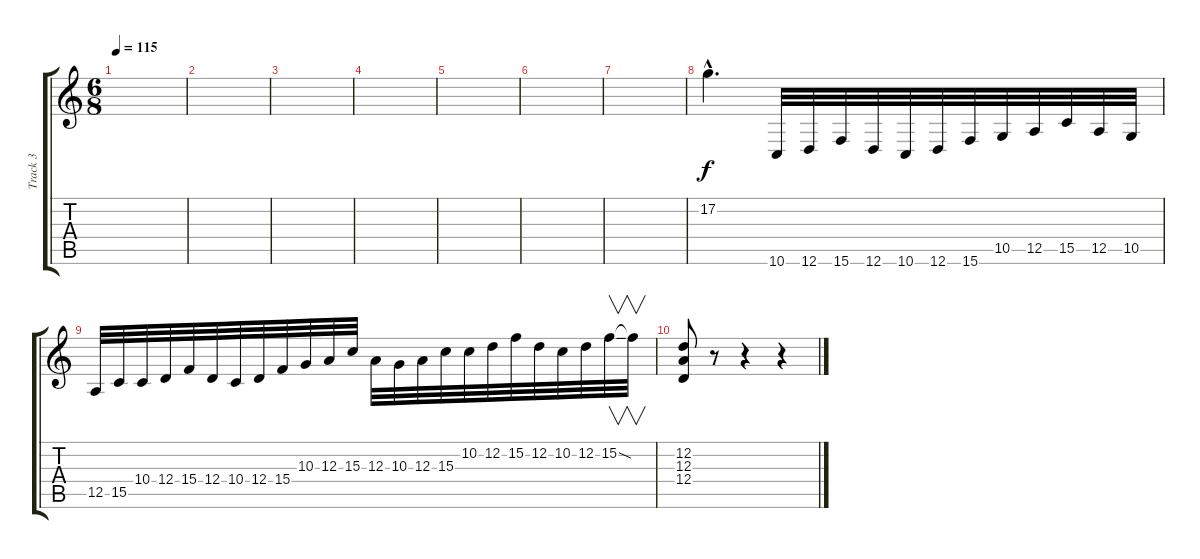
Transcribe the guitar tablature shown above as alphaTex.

\track ("Track 3" "Track 3") {instrument lead2sawtooth}
\staff {score tabs}
\tuning (D4 D4 A3 D3 A2 D2) {hide}
\ts (6 8)
\tempo 115
\clef g2
\ks c
|
|
|
|
|
|
|
17.2{hac}.4{d} 10.6.32 12.6.32 15.6.32 12.6.32 10.6.32 12.6.32 15.6.32 10.5.32 12.5.32 15.5.32 12.5.32 10.5.32 |
12.5.32 15.5.32 10.4.32 12.4.32 15.4.32 12.4.32 10.4.32 12.4.32 15.4.32 10.3.32 12.3.32 15.3.32 12.3.32 10.3.32 12.3.32 15.3.32 10.2.32 12.2.32 15.2.32 12.2.32 10.2.32 12.2.32 15.2{ss}.32{v} 15.2{t}.32{v} |
(12.2 12.3 12.4).8 r.8 r.4 r.4
